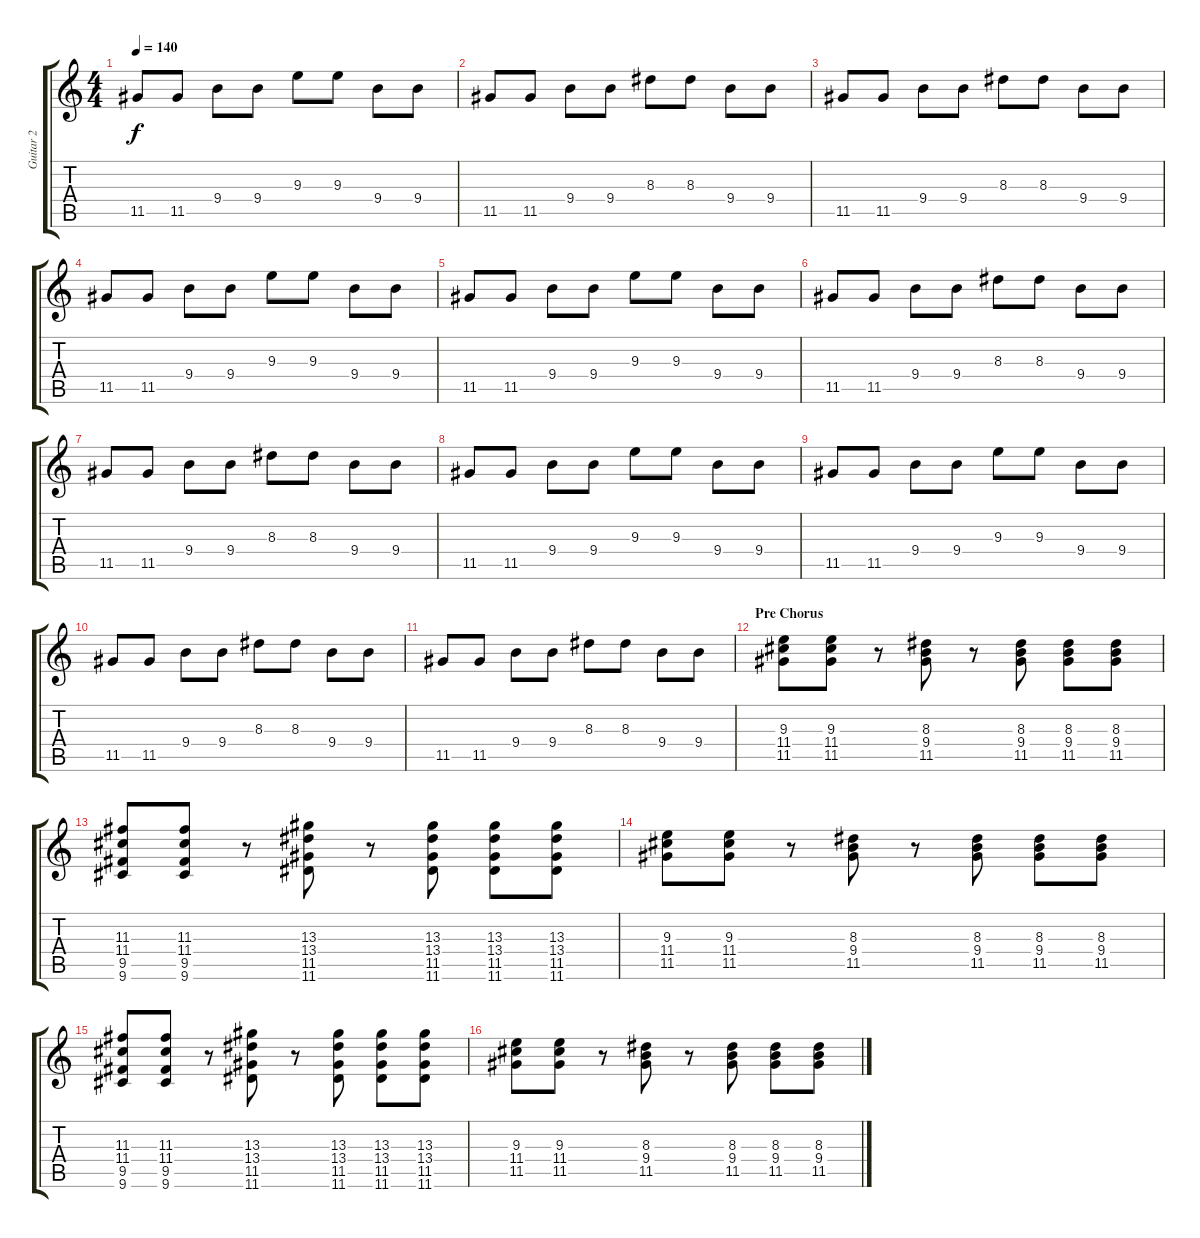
\track ("Guitar 2" "Guitar 2") {instrument distortionguitar}
\staff {score tabs}
\tuning (E4 B3 G3 D3 A2 E2) {hide}
\ts (4 4)
\tempo 140
\clef g2
\ks c
11.5.8{dy f} 11.5.8 9.4.8 9.4.8 9.3.8 9.3.8 9.4.8 9.4.8 |
11.5.8 11.5.8 9.4.8 9.4.8 8.3.8 8.3.8 9.4.8 9.4.8 |
11.5.8 11.5.8 9.4.8 9.4.8 8.3.8 8.3.8 9.4.8 9.4.8 |
11.5.8 11.5.8 9.4.8 9.4.8 9.3.8 9.3.8 9.4.8 9.4.8 |
11.5.8 11.5.8 9.4.8 9.4.8 9.3.8 9.3.8 9.4.8 9.4.8 |
11.5.8 11.5.8 9.4.8 9.4.8 8.3.8 8.3.8 9.4.8 9.4.8 |
11.5.8 11.5.8 9.4.8 9.4.8 8.3.8 8.3.8 9.4.8 9.4.8 |
11.5.8 11.5.8 9.4.8 9.4.8 9.3.8 9.3.8 9.4.8 9.4.8 |
11.5.8 11.5.8 9.4.8 9.4.8 9.3.8 9.3.8 9.4.8 9.4.8 |
11.5.8 11.5.8 9.4.8 9.4.8 8.3.8 8.3.8 9.4.8 9.4.8 |
11.5.8 11.5.8 9.4.8 9.4.8 8.3.8 8.3.8 9.4.8 9.4.8 |
\section ("" "Pre Chorus")
(9.3 11.4 11.5).8 (9.3 11.4 11.5).8 r.8 (8.3 9.4 11.5).8 r.8 (8.3 9.4 11.5).8 (8.3 9.4 11.5).8 (8.3 9.4 11.5).8 |
(11.3 11.4 9.5 9.6).8 (11.3 11.4 9.5 9.6).8 r.8 (13.3 13.4 11.5 11.6).8 r.8 (13.3 13.4 11.5 11.6).8 (13.3 13.4 11.5 11.6).8 (13.3 13.4 11.5 11.6).8 |
(9.3 11.4 11.5).8 (9.3 11.4 11.5).8 r.8 (8.3 9.4 11.5).8 r.8 (8.3 9.4 11.5).8 (8.3 9.4 11.5).8 (8.3 9.4 11.5).8 |
(11.3 11.4 9.5 9.6).8{volume 16} (11.3 11.4 9.5 9.6).8 r.8 (13.3 13.4 11.5 11.6).8 r.8 (13.3 13.4 11.5 11.6).8 (13.3 13.4 11.5 11.6).8 (13.3 13.4 11.5 11.6).8 |
(9.3 11.4 11.5).8 (9.3 11.4 11.5).8 r.8 (8.3 9.4 11.5).8 r.8 (8.3 9.4 11.5).8 (8.3 9.4 11.5).8 (8.3 9.4 11.5).8
